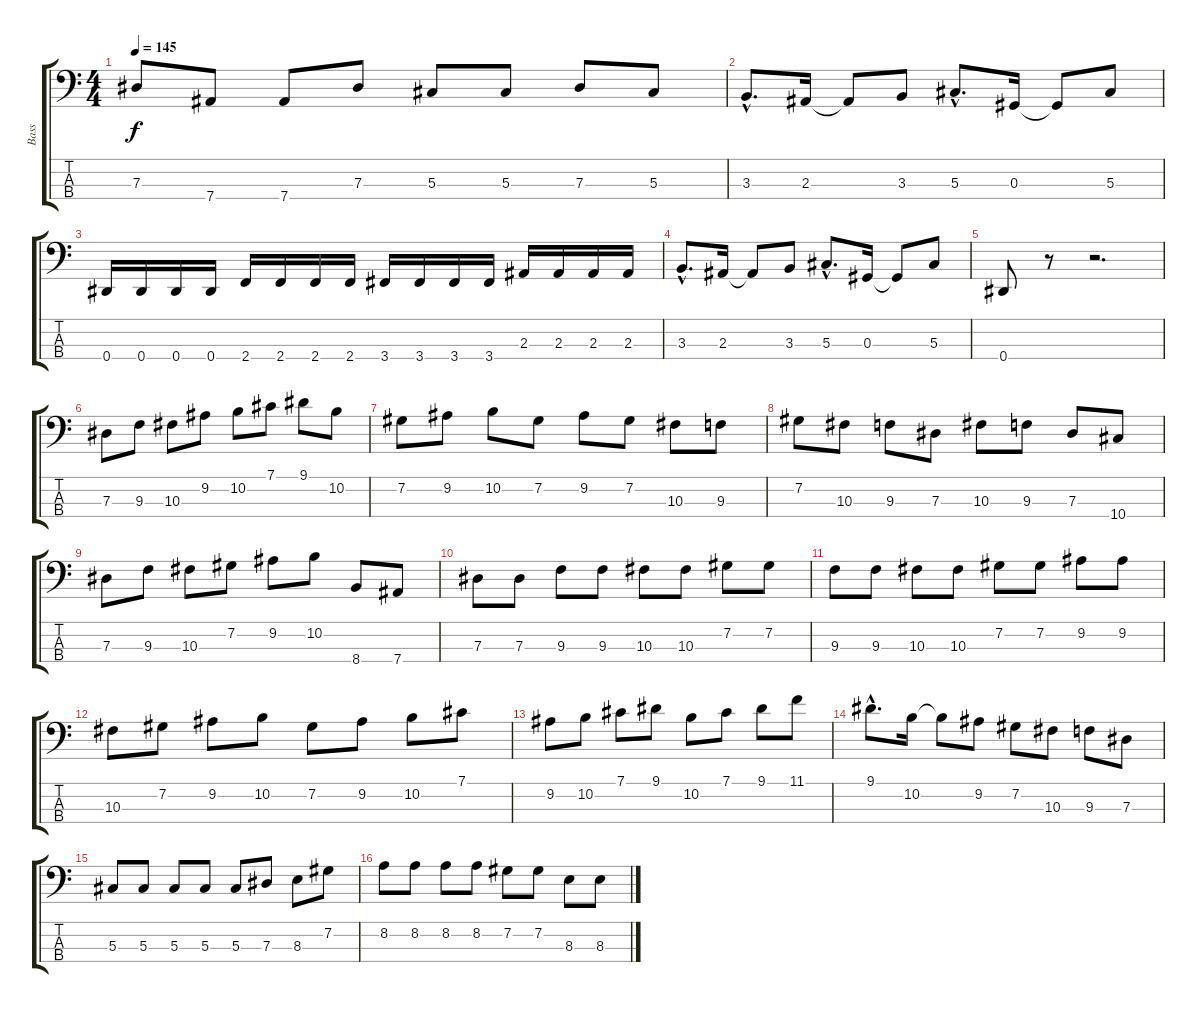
\track ("Bass" "Bass") {instrument electricbassfinger}
\staff {score tabs}
\tuning (Gb2 Db2 Ab1 Eb1) {hide}
\ts (4 4)
\tempo 145
\clef f4
\ks c
7.3.8{dy f} 7.4.8 7.4.8 7.3.8 5.3.8 5.3.8 7.3.8 5.3.8 |
3.3{hac}.8{d} 2.3.16 2.3{t}.8 3.3.8 5.3{hac}.8{d} 0.3.16 0.3{t}.8 5.3.8 |
0.4.16 0.4.16 0.4.16 0.4.16 2.4.16 2.4.16 2.4.16 2.4.16 3.4.16 3.4.16 3.4.16 3.4.16 2.3.16 2.3.16 2.3.16 2.3.16 |
3.3{hac}.8{d} 2.3.16 2.3{t}.8 3.3.8 5.3{hac}.8{d} 0.3.16 0.3{t}.8 5.3.8 |
0.4.8 r.8 r.2{d} |
7.3.8 9.3.8 10.3.8 9.2.8 10.2.8 7.1.8 9.1.8 10.2.8 |
7.2.8 9.2.8 10.2.8 7.2.8 9.2.8 7.2.8 10.3.8 9.3.8 |
7.2.8 10.3.8 9.3.8 7.3.8 10.3.8 9.3.8 7.3.8 10.4.8 |
7.3.8 9.3.8 10.3.8 7.2.8 9.2.8 10.2.8 8.4.8 7.4.8 |
7.3.8 7.3.8 9.3.8 9.3.8 10.3.8 10.3.8 7.2.8 7.2.8 |
9.3.8 9.3.8 10.3.8 10.3.8 7.2.8 7.2.8 9.2.8 9.2.8 |
10.3.8 7.2.8 9.2.8 10.2.8 7.2.8 9.2.8 10.2.8 7.1.8 |
9.2.8 10.2.8 7.1.8 9.1.8 10.2.8 7.1.8 9.1.8 11.1.8 |
9.1{hac}.8{d} 10.2.16 10.2{t}.8 9.2.8 7.2.8 10.3.8 9.3.8 7.3.8 |
5.3.8 5.3.8 5.3.8 5.3.8 5.3.8 7.3.8 8.3.8 7.2.8 |
8.2.8 8.2.8 8.2.8 8.2.8 7.2.8 7.2.8 8.3.8 8.3.8
